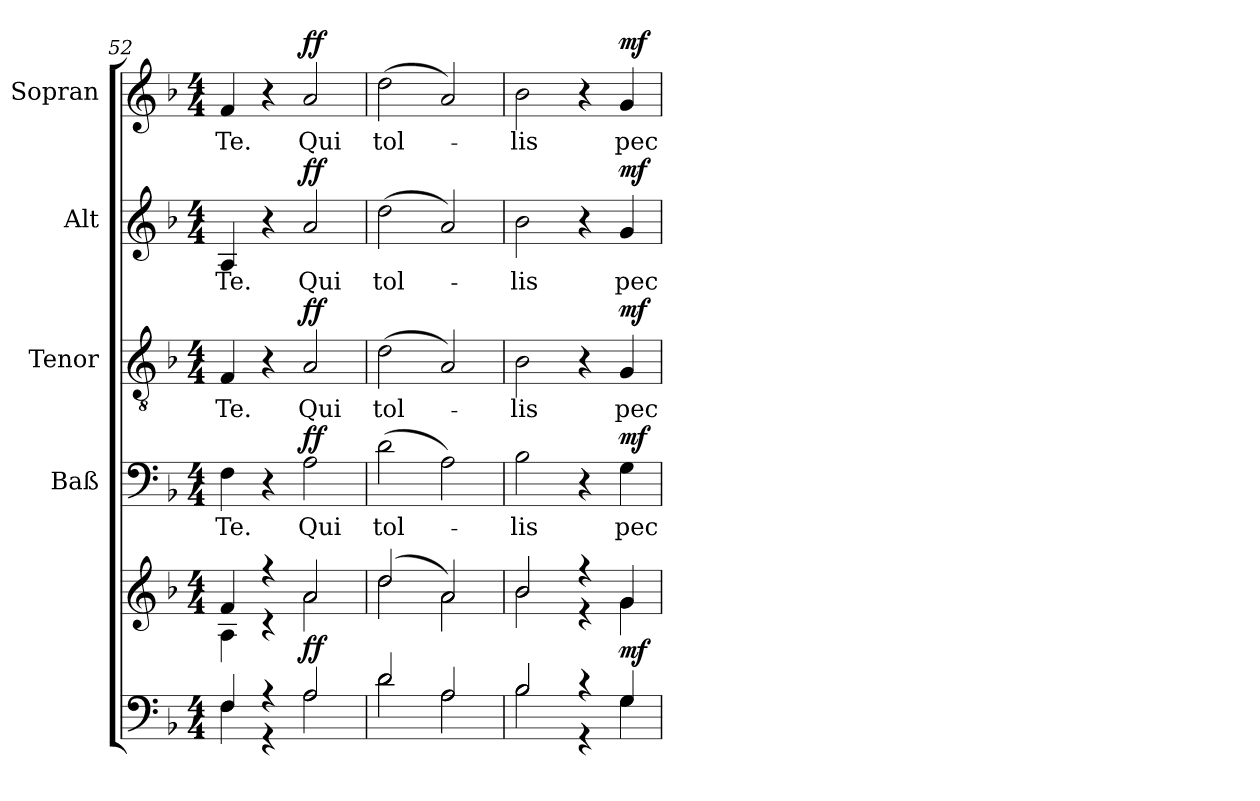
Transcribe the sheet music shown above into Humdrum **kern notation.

**kern	**kern	**dynam	**kern	**text	**dynam	**kern	**text	**dynam	**kern	**text	**dynam	**kern	**text	**dynam
*part5	*part5	*part5	*part4	*part4	*part4	*part3	*part3	*part3	*part2	*part2	*part2	*part1	*part1	*part1
*staff6	*staff5	*staff5/6	*staff4	*staff4	*staff4	*staff3	*staff3	*staff3	*staff2	*staff2	*staff2	*staff1	*staff1	*staff1
*	*	*	*I"Baß	*	*	*I"Tenor	*	*	*I"Alt	*	*	*I"Sopran	*	*
*	*	*	*I'Baß	*	*	*I'Ten	*	*	*I'Alt	*	*	*I'Sop	*	*
*clefF4	*clefG2	*	*clefF4	*	*	*clefGv2	*	*	*clefG2	*	*	*clefG2	*	*
*k[b-]	*k[b-]	*	*k[b-]	*	*	*k[b-]	*	*	*k[b-]	*	*	*k[b-]	*	*
*F:	*F:	*	*F:	*	*	*F:	*	*	*F:	*	*	*F:	*	*
*M4/4	*M4/4	*	*M4/4	*	*	*M4/4	*	*	*M4/4	*	*	*M4/4	*	*
=52	=52	=52	=52	=52	=52	=52	=52	=52	=52	=52	=52	=52	=52	=52
*^	*^	*	*	*	*	*	*	*	*	*	*	*	*	*
!	!	!	!	!	!	!LO:LY:b	!	!	!LO:LY:b	!	!	!LO:LY:b	!	!	!LO:LY:b	!
4F/	4F\	4f/	4A\	.	4F\	Te.	.	4F/	Te.	.	4A/	Te.	.	4f/	Te.	.
4r	4r	4r	4r	.	4r	.	.	4r	.	.	4r	.	.	4r	.	.
!	!	!	!	!LO:DY:b	!	!LO:LY:b	!LO:DY:a	!	!LO:LY:b	!LO:DY:a	!	!LO:LY:b	!LO:DY:a	!	!LO:LY:b	!LO:DY:a
2A/	2A\	2a/	2a\	ff	2A\	Qui	ff	2A/	Qui	ff	2a/	Qui	ff	2a/	Qui	ff
=53	=53	=53	=53	=53	=53	=53	=53	=53	=53	=53	=53	=53	=53	=53	=53	=53
!	!	!	!	!	!	!LO:LY:b	!	!	!LO:LY:b	!	!	!LO:LY:b	!	!	!LO:LY:b	!
2d/	2d\	(2dd/	2dd\	.	(>2d\	tol-	.	(>2d\	tol-	.	(>2dd\	tol-	.	(>2dd\	tol-	.
2A/	2A\	2a/)	2a\	.	2A\)	.	.	2A/)	.	.	2a/)	.	.	2a/)	.	.
=54	=54	=54	=54	=54	=54	=54	=54	=54	=54	=54	=54	=54	=54	=54	=54	=54
!	!	!	!	!	!	!LO:LY:b	!	!	!LO:LY:b	!	!	!LO:LY:b	!	!	!LO:LY:b	!
2B-/	2B-\	2b-/	2b-\	.	2B-\	-lis	.	2B-\	-lis	.	2b-\	-lis	.	2b-\	-lis	.
4r	4r	4r	4r	.	4r	.	.	4r	.	.	4r	.	.	4r	.	.
!	!	!	!	!LO:DY:b	!	!LO:LY:b	!LO:DY:a	!	!LO:LY:b	!LO:DY:a	!	!LO:LY:b	!LO:DY:a	!	!LO:LY:b	!LO:DY:a
4G/	4G\	4g/	4g\	mf	4G\	pec-	mf	4G/	pec-	mf	4g/	pec-	mf	4g/	pec-	mf
*v	*v	*	*	*	*	*	*	*	*	*	*	*	*	*	*	*
*	*v	*v	*	*	*	*	*	*	*	*	*	*	*	*	*
=	=	=	=	=	=	=	=	=	=	=	=	=	=	=
*-	*-	*-	*-	*-	*-	*-	*-	*-	*-	*-	*-	*-	*-	*-
